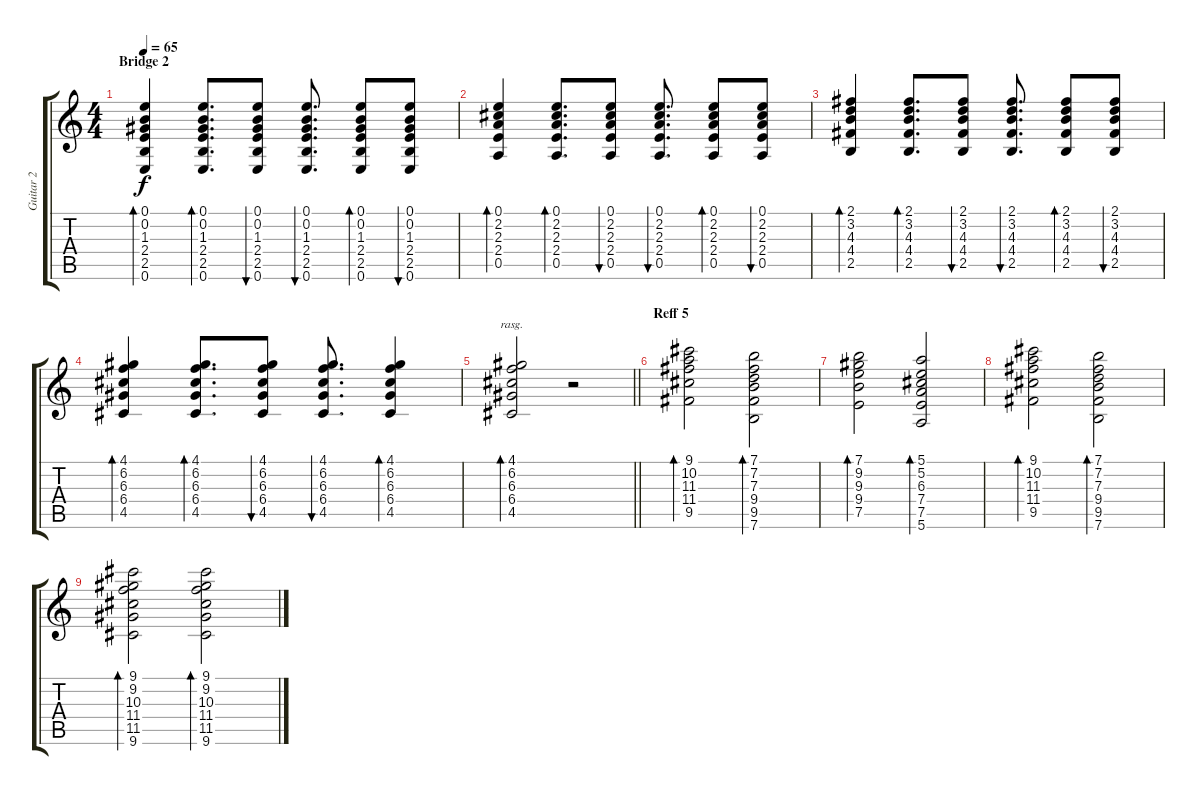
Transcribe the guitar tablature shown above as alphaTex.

\track ("Guitar 2" "Guitar 2") {instrument overdrivenguitar}
\staff {score tabs}
\tuning (E4 B3 G3 D3 A2 E2) {hide}
\ts (4 4)
\section ("" "Bridge 2")
\tempo 65
\clef g2
\ks c
(0.1 0.2 1.3 2.4 2.5 0.6).4{bd 30 dy f} (0.1 0.2 1.3 2.4 2.5 0.6).8{d bd 30} (0.1 0.2 1.3 2.4 2.5 0.6).8{bu 30} (0.1 0.2 1.3 2.4 2.5 0.6).8{d bu 30} (0.1 0.2 1.3 2.4 2.5 0.6).8{bd 30} (0.1 0.2 1.3 2.4 2.5 0.6).8{bu 30} |
(0.1 2.2 2.3 2.4 0.5).4{bd 30} (0.1 2.2 2.3 2.4 0.5).8{d bd 30} (0.1 2.2 2.3 2.4 0.5).8{bu 30} (0.1 2.2 2.3 2.4 0.5).8{d bu 30} (0.1 2.2 2.3 2.4 0.5).8{bd 30} (0.1 2.2 2.3 2.4 0.5).8{bu 30} |
(2.1 3.2 4.3 4.4 2.5).4{bd 30} (2.1 3.2 4.3 4.4 2.5).8{d bd 30} (2.1 3.2 4.3 4.4 2.5).8{bu 30} (2.1 3.2 4.3 4.4 2.5).8{d bu 30} (2.1 3.2 4.3 4.4 2.5).8{bd 30} (2.1 3.2 4.3 4.4 2.5).8{bu 30} |
(4.1 6.2 6.3 6.4 4.5).4{bd 30} (4.1 6.2 6.3 6.4 4.5).8{d bd 30} (4.1 6.2 6.3 6.4 4.5).8{bu 30} (4.1 6.2 6.3 6.4 4.5).8{d bu 30} (4.1 6.2 6.3 6.4 4.5).4{bd 30} |
\barLineRight lightlight
(4.1 6.2 6.3 6.4 4.5).2{bd 60 rasg ii} r.2 |
\section ("" "Reff 5")
(9.1 10.2 11.3 11.4 9.5).2{bd 120 volume 9 balance 3 instrument acousticguitarsteel} (7.1 7.2 7.3 9.4 9.5 7.6).2{bd 120} |
(7.1 9.2 9.3 9.4 7.5).2{bd 120} (5.1 5.2 6.3 7.4 7.5 5.6).2{bd 120} |
(9.1 10.2 11.3 11.4 9.5).2{bd 120} (7.1 7.2 7.3 9.4 9.5 7.6).2{bd 120} |
(9.1 9.2 10.3 11.4 11.5 9.6).2{bd 120} (9.1 9.2 10.3 11.4 11.5 9.6).2{bd 120}
